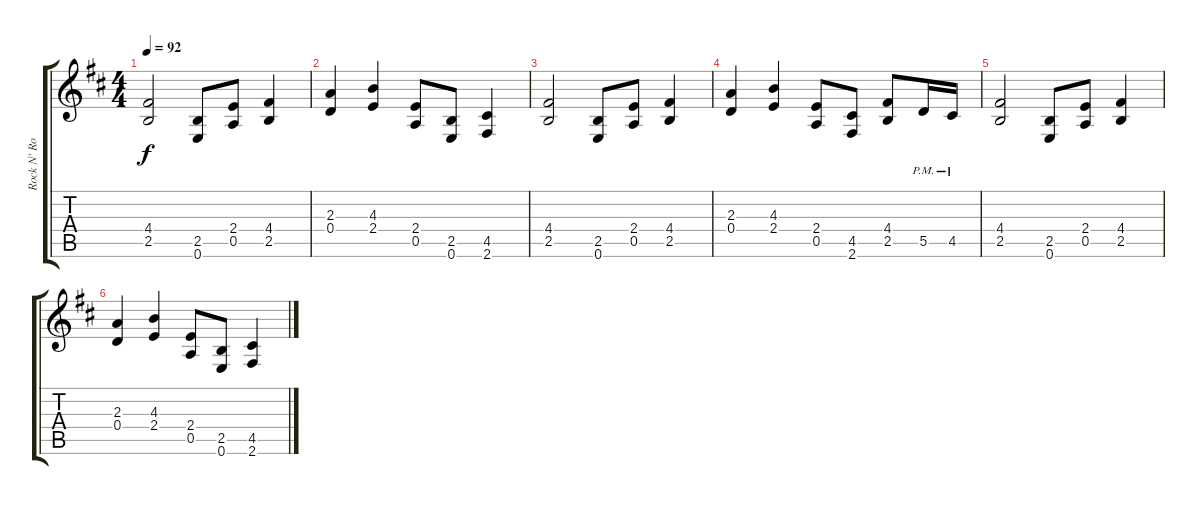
\track ("Rock N' Rolf" "Rock N' Ro") {instrument distortionguitar}
\staff {score tabs}
\tuning (E4 B3 G3 D3 A2 E2) {hide}
\ts (4 4)
\tempo 92
\clef g2
\ks bminor
(4.4 2.5).2{dy f} (2.5 0.6).8 (2.4 0.5).8 (4.4 2.5).4 |
(2.3 0.4).4 (4.3 2.4).4 (2.4 0.5).8 (2.5 0.6).8 (4.5 2.6).4 |
(4.4 2.5).2{volume 0} (2.5 0.6).8 (2.4 0.5).8 (4.4 2.5).4 |
(2.3 0.4).4 (4.3 2.4).4 (2.4 0.5).8 (4.5 2.6).8 (4.4 2.5).8 5.5{pm}.16 4.5{pm}.16 |
(4.4 2.5).2 (2.5 0.6).8 (2.4 0.5).8 (4.4 2.5).4 |
(2.3 0.4).4 (4.3 2.4).4 (2.4 0.5).8 (2.5 0.6).8 (4.5 2.6).4
